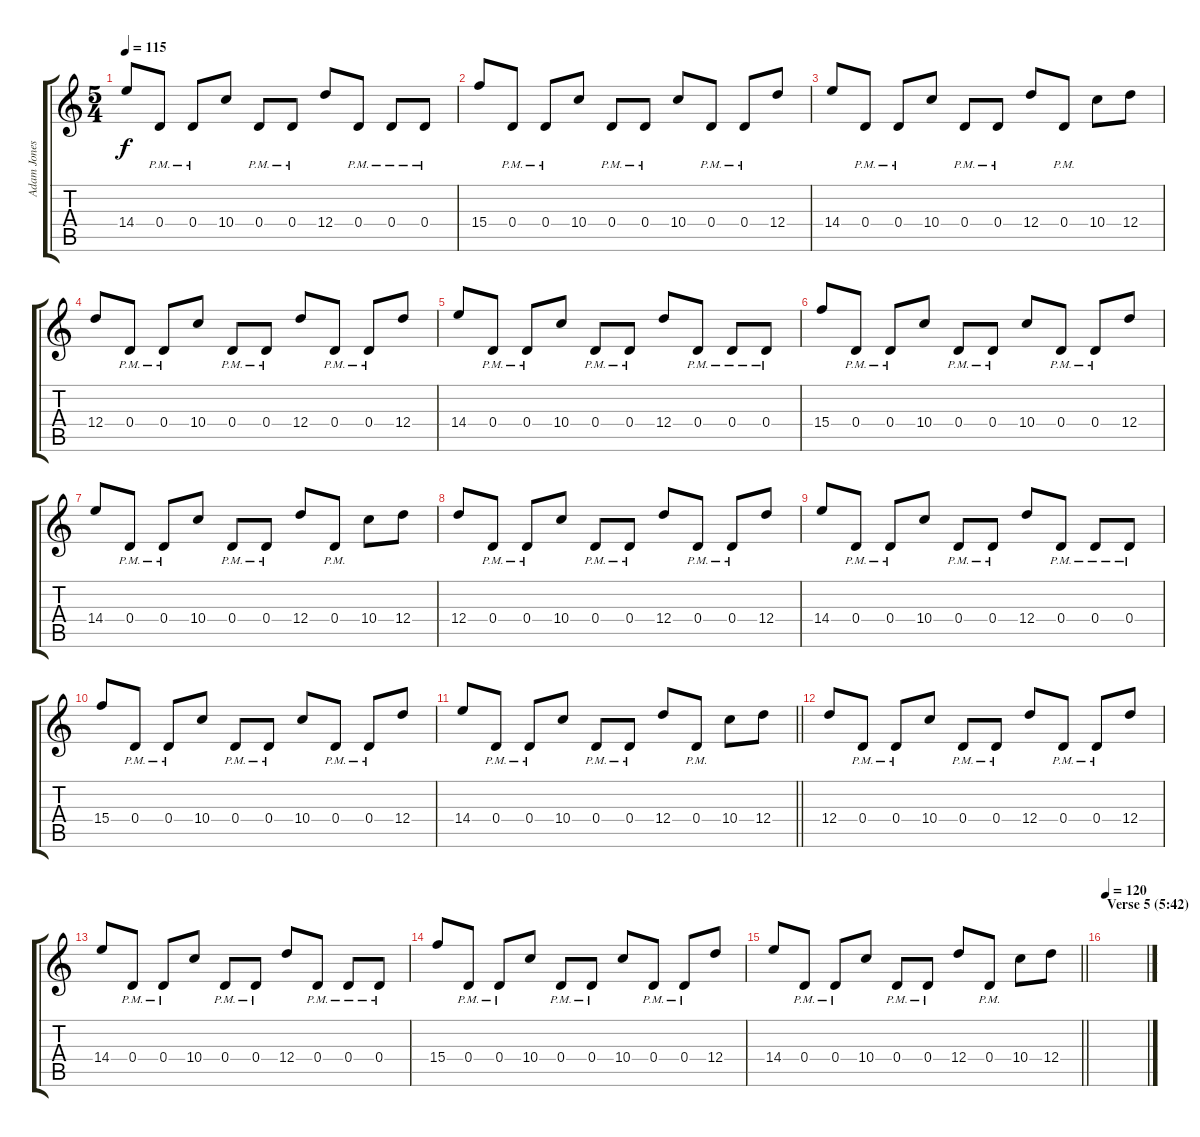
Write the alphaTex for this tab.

\track ("Adam Jones" "Adam Jones") {instrument distortionguitar}
\staff {score tabs}
\tuning (E4 B3 G3 D3 A2 D2) {hide}
\ts (5 4)
\tempo 115
\clef g2
\ks c
14.4.8{dy f} 0.4{pm}.8 0.4{pm}.8 10.4.8 0.4{pm}.8 0.4{pm}.8 12.4.8 0.4{pm}.8 0.4{pm}.8 0.4{pm}.8 |
15.4.8 0.4{pm}.8 0.4{pm}.8 10.4.8 0.4{pm}.8 0.4{pm}.8 10.4.8 0.4{pm}.8 0.4{pm}.8 12.4.8 |
14.4.8 0.4{pm}.8 0.4{pm}.8 10.4.8 0.4{pm}.8 0.4{pm}.8 12.4.8 0.4{pm}.8 10.4.8 12.4.8 |
12.4.8 0.4{pm}.8 0.4{pm}.8 10.4.8 0.4{pm}.8 0.4{pm}.8 12.4.8 0.4{pm}.8 0.4{pm}.8 12.4.8 |
14.4.8 0.4{pm}.8 0.4{pm}.8 10.4.8 0.4{pm}.8 0.4{pm}.8 12.4.8 0.4{pm}.8 0.4{pm}.8 0.4{pm}.8 |
15.4.8 0.4{pm}.8 0.4{pm}.8 10.4.8 0.4{pm}.8 0.4{pm}.8 10.4.8 0.4{pm}.8 0.4{pm}.8 12.4.8 |
14.4.8 0.4{pm}.8 0.4{pm}.8 10.4.8 0.4{pm}.8 0.4{pm}.8 12.4.8 0.4{pm}.8 10.4.8 12.4.8 |
12.4.8 0.4{pm}.8 0.4{pm}.8 10.4.8 0.4{pm}.8 0.4{pm}.8 12.4.8 0.4{pm}.8 0.4{pm}.8 12.4.8 |
14.4.8 0.4{pm}.8 0.4{pm}.8 10.4.8 0.4{pm}.8 0.4{pm}.8 12.4.8 0.4{pm}.8 0.4{pm}.8 0.4{pm}.8 |
15.4.8 0.4{pm}.8 0.4{pm}.8 10.4.8 0.4{pm}.8 0.4{pm}.8 10.4.8 0.4{pm}.8 0.4{pm}.8 12.4.8 |
\barLineRight lightlight
14.4.8 0.4{pm}.8 0.4{pm}.8 10.4.8 0.4{pm}.8 0.4{pm}.8 12.4.8 0.4{pm}.8 10.4.8 12.4.8 |
12.4.8 0.4{pm}.8 0.4{pm}.8 10.4.8 0.4{pm}.8 0.4{pm}.8 12.4.8 0.4{pm}.8 0.4{pm}.8 12.4.8 |
14.4.8 0.4{pm}.8 0.4{pm}.8 10.4.8 0.4{pm}.8 0.4{pm}.8 12.4.8 0.4{pm}.8 0.4{pm}.8 0.4{pm}.8 |
15.4.8 0.4{pm}.8 0.4{pm}.8 10.4.8 0.4{pm}.8 0.4{pm}.8 10.4.8 0.4{pm}.8 0.4{pm}.8 12.4.8 |
\barLineRight lightlight
14.4.8 0.4{pm}.8 0.4{pm}.8 10.4.8 0.4{pm}.8 0.4{pm}.8 12.4.8 0.4{pm}.8 10.4.8 12.4.8 |
\section ("" "Verse 5 (5:42)")
\tempo 120
